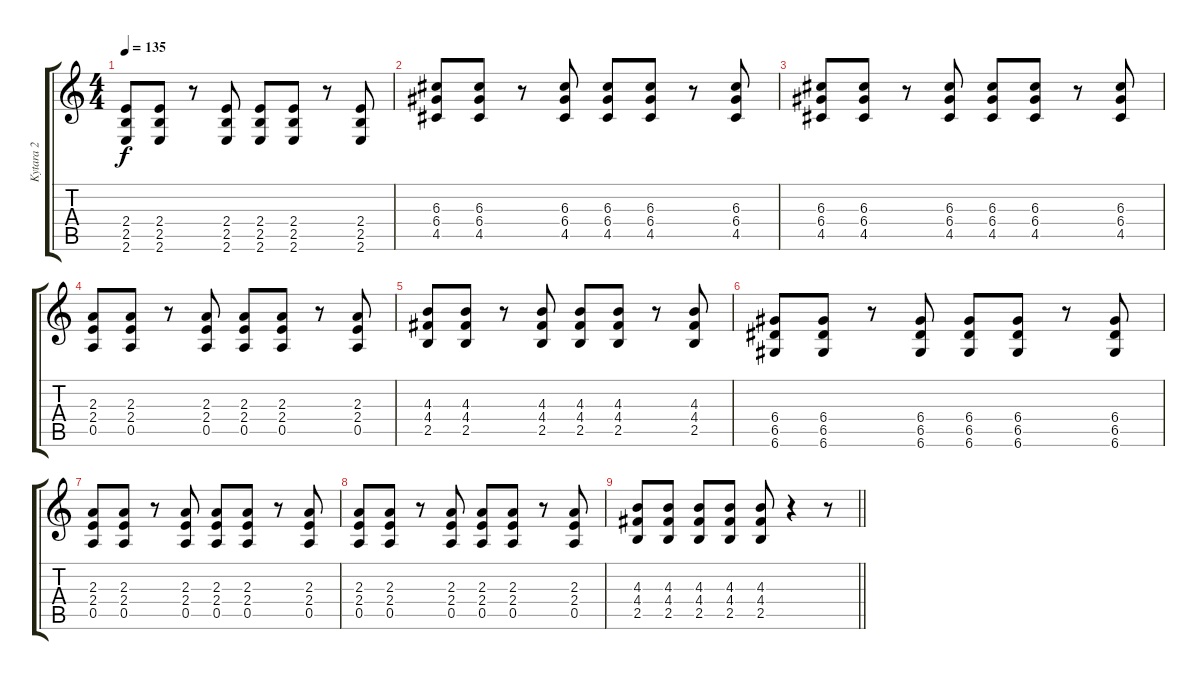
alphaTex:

\track ("Kytara 2" "Kytara 2") {instrument electricguitarjazz}
\staff {score tabs}
\tuning (E4 B3 G3 D3 A2 D2) {hide}
\ts (4 4)
\tempo 135
\clef g2
\ks c
(2.4 2.5 2.6).8{dy f} (2.4 2.5 2.6).8 r.8 (2.4 2.5 2.6).8 (2.4 2.5 2.6).8 (2.4 2.5 2.6).8 r.8 (2.4 2.5 2.6).8 |
(6.3 6.4 4.5).8 (6.3 6.4 4.5).8 r.8 (6.3 6.4 4.5).8 (6.3 6.4 4.5).8 (6.3 6.4 4.5).8 r.8 (6.3 6.4 4.5).8 |
(6.3 6.4 4.5).8 (6.3 6.4 4.5).8 r.8 (6.3 6.4 4.5).8 (6.3 6.4 4.5).8 (6.3 6.4 4.5).8 r.8 (6.3 6.4 4.5).8 |
(2.3 2.4 0.5).8 (2.3 2.4 0.5).8 r.8 (2.3 2.4 0.5).8 (2.3 2.4 0.5).8 (2.3 2.4 0.5).8 r.8 (2.3 2.4 0.5).8 |
(4.3 4.4 2.5).8 (4.3 4.4 2.5).8 r.8 (4.3 4.4 2.5).8 (4.3 4.4 2.5).8 (4.3 4.4 2.5).8 r.8 (4.3 4.4 2.5).8 |
(6.4 6.5 6.6).8 (6.4 6.5 6.6).8 r.8 (6.4 6.5 6.6).8 (6.4 6.5 6.6).8 (6.4 6.5 6.6).8 r.8 (6.4 6.5 6.6).8 |
(2.3 2.4 0.5).8 (2.3 2.4 0.5).8 r.8 (2.3 2.4 0.5).8 (2.3 2.4 0.5).8 (2.3 2.4 0.5).8 r.8 (2.3 2.4 0.5).8 |
(2.3 2.4 0.5).8 (2.3 2.4 0.5).8 r.8 (2.3 2.4 0.5).8 (2.3 2.4 0.5).8 (2.3 2.4 0.5).8 r.8 (2.3 2.4 0.5).8 |
\barLineRight lightlight
(4.3 4.4 2.5).8 (4.3 4.4 2.5).8 (4.3 4.4 2.5).8 (4.3 4.4 2.5).8 (4.3 4.4 2.5).8 r.4 r.8
